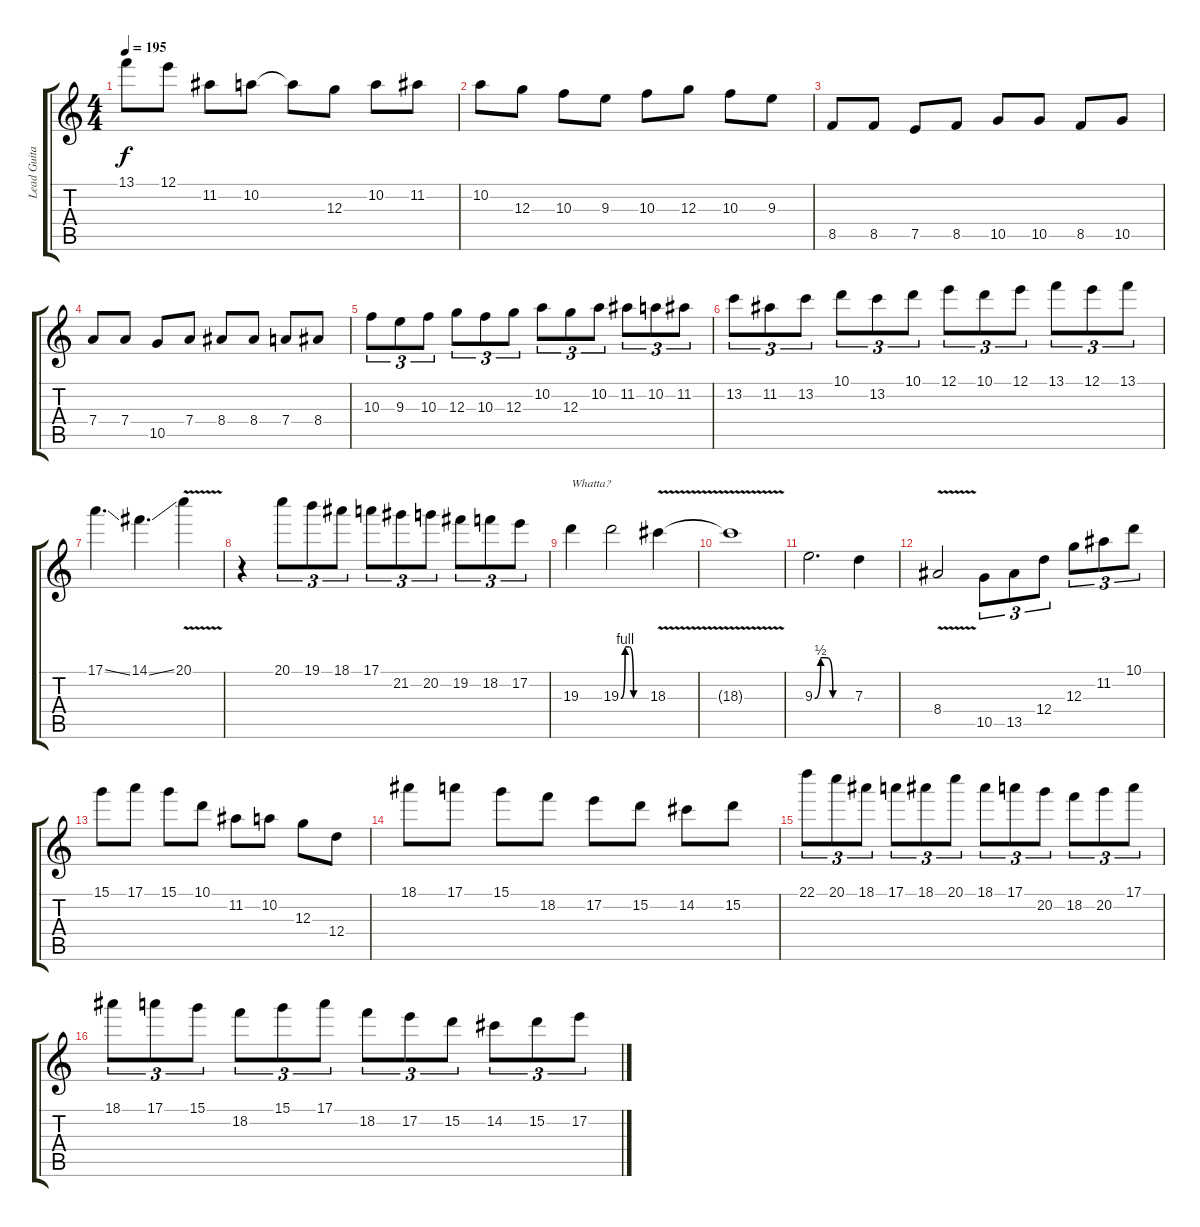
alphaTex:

\track ("Lead Guitar" "Lead Guita") {instrument distortionguitar}
\staff {score tabs}
\tuning (E4 B3 G3 D3 A2 E2) {hide}
\ts (4 4)
\tempo 195
\clef g2
\ks c
13.1.8{dy f} 12.1.8 11.2.8 10.2.8 10.2{t}.8 12.3.8 10.2.8 11.2.8 |
10.2.8 12.3.8 10.3.8 9.3.8 10.3.8 12.3.8 10.3.8 9.3.8 |
8.5.8 8.5.8 7.5.8 8.5.8 10.5.8 10.5.8 8.5.8 10.5.8 |
7.4.8 7.4.8 10.5.8 7.4.8 8.4.8 8.4.8 7.4.8 8.4.8 |
10.3.8{tu (3 2)} 9.3.8{tu (3 2)} 10.3.8{tu (3 2)} 12.3.8{tu (3 2)} 10.3.8{tu (3 2)} 12.3.8{tu (3 2)} 10.2.8{tu (3 2)} 12.3.8{tu (3 2)} 10.2.8{tu (3 2)} 11.2.8{tu (3 2)} 10.2.8{tu (3 2)} 11.2.8{tu (3 2)} |
13.2.8{tu (3 2)} 11.2.8{tu (3 2)} 13.2.8{tu (3 2)} 10.1.8{tu (3 2)} 13.2.8{tu (3 2)} 10.1.8{tu (3 2)} 12.1.8{tu (3 2)} 10.1.8{tu (3 2)} 12.1.8{tu (3 2)} 13.1.8{tu (3 2)} 12.1.8{tu (3 2)} 13.1.8{tu (3 2)} |
17.1{ss}.4{d} 14.1{ss}.4{d} 20.1{v}.4 |
r.4 20.1.8{tu (3 2)} 19.1.8{tu (3 2)} 18.1.8{tu (3 2)} 17.1.8{tu (3 2)} 21.2.8{tu (3 2)} 20.2.8{tu (3 2)} 19.2.8{tu (3 2)} 18.2.8{tu (3 2)} 17.2.8{tu (3 2)} |
19.3.4{txt "Whatta?"} 19.3{be (custom 0 0 10 4 20 4 30 0 60 0)}.2 18.3{v}.4 |
18.3{t}.1 |
9.3{be (custom 0 0 10 2 20 2 30 0 60 0)}.2{d} 7.3.4 |
8.4{v}.2 10.5.8{tu (3 2)} 13.5.8{tu (3 2)} 12.4.8{tu (3 2)} 12.3.8{tu (3 2)} 11.2.8{tu (3 2)} 10.1.8{tu (3 2)} |
15.1.8 17.1.8 15.1.8 10.1.8 11.2.8 10.2.8 12.3.8 12.4.8 |
18.1.8 17.1.8 15.1.8 18.2.8 17.2.8 15.2.8 14.2.8 15.2.8 |
22.1.8{tu (3 2)} 20.1.8{tu (3 2)} 18.1.8{tu (3 2)} 17.1.8{tu (3 2)} 18.1.8{tu (3 2)} 20.1.8{tu (3 2)} 18.1.8{tu (3 2)} 17.1.8{tu (3 2)} 20.2.8{tu (3 2)} 18.2.8{tu (3 2)} 20.2.8{tu (3 2)} 17.1.8{tu (3 2)} |
18.1.8{tu (3 2)} 17.1.8{tu (3 2)} 15.1.8{tu (3 2)} 18.2.8{tu (3 2)} 15.1.8{tu (3 2)} 17.1.8{tu (3 2)} 18.2.8{tu (3 2)} 17.2.8{tu (3 2)} 15.2.8{tu (3 2)} 14.2.8{tu (3 2)} 15.2.8{tu (3 2)} 17.2.8{tu (3 2)}
